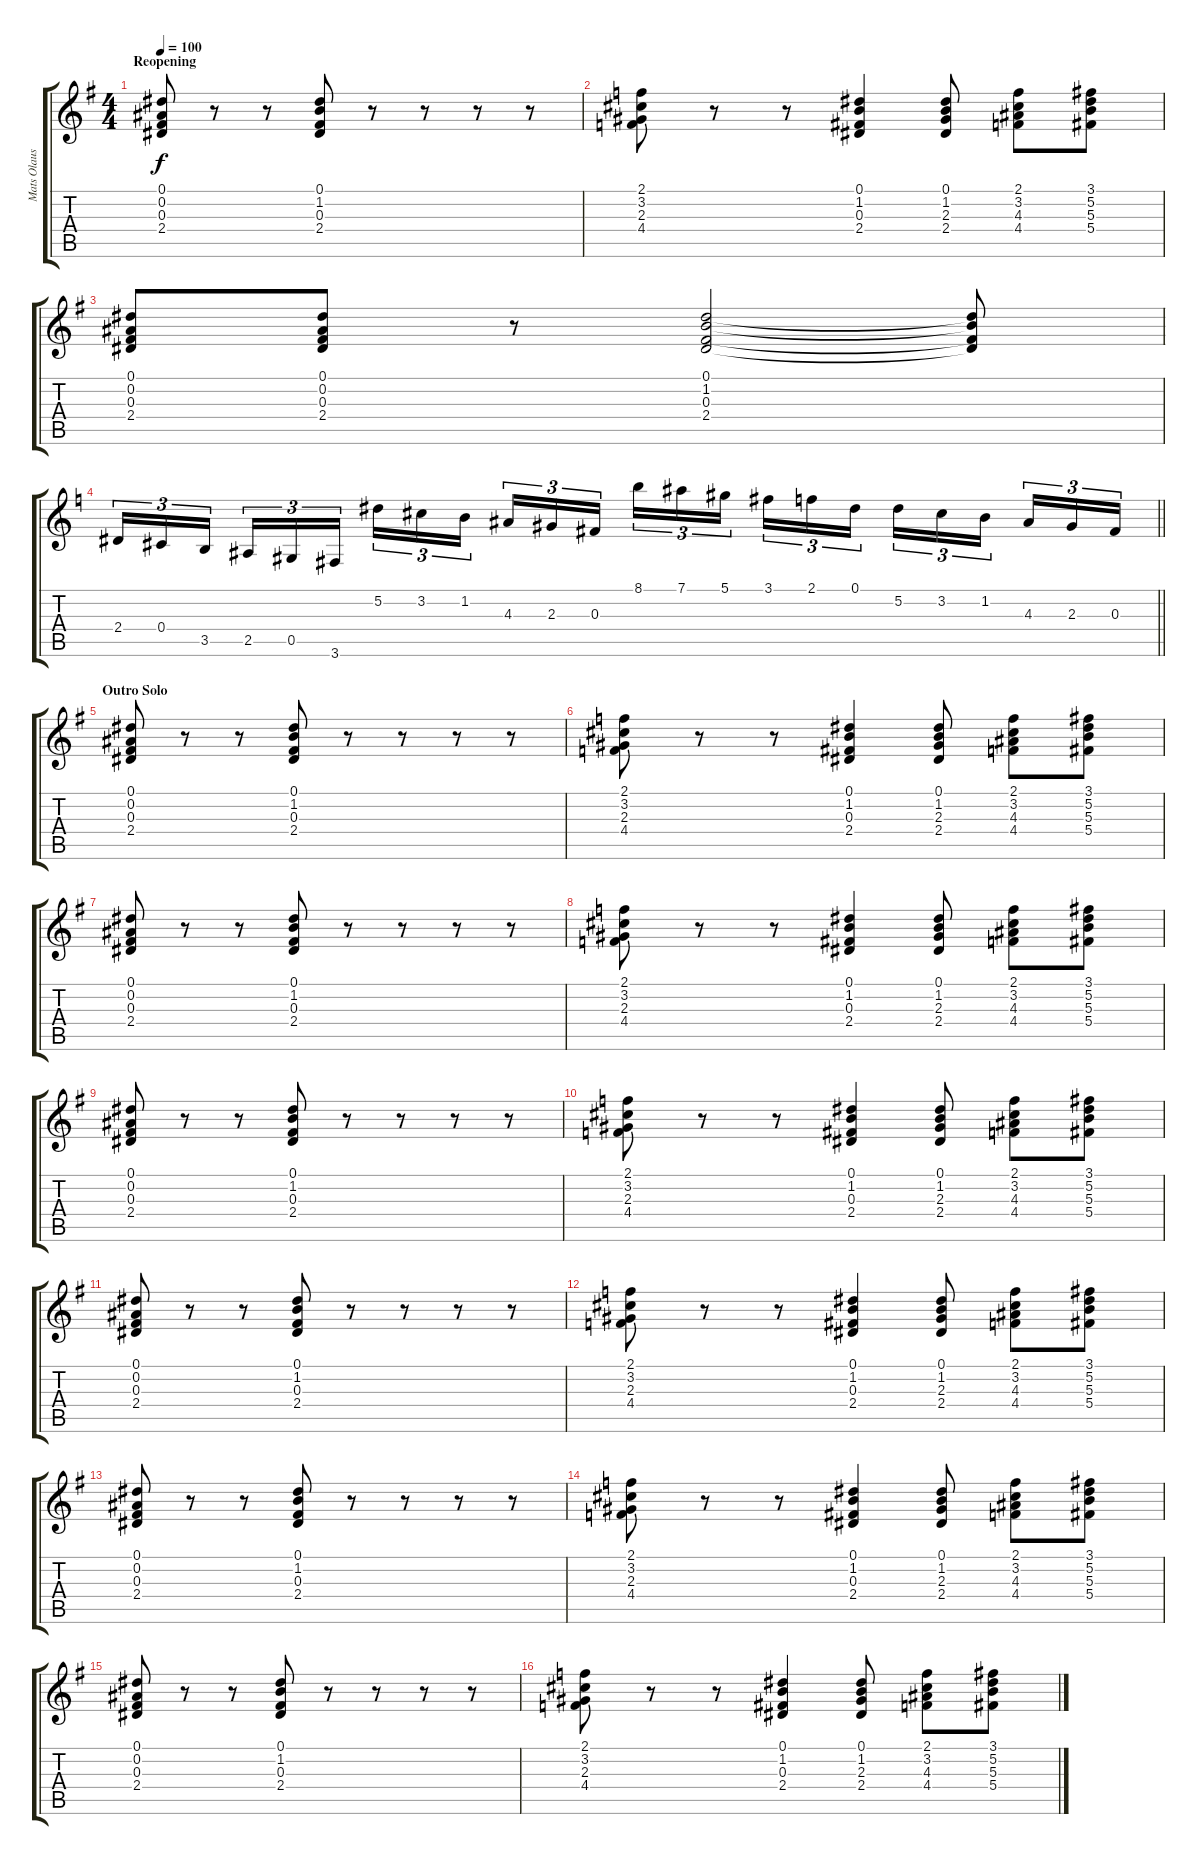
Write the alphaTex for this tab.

\track ("Mats Olausson " "Mats Olaus") {instrument rockorgan}
\staff {score tabs}
\tuning (Eb5 Bb4 Gb4 Db4 Ab3 Eb3) {hide}
\ts (4 4)
\section ("" "Reopening")
\tempo 100
\clef g2
\ks g
(0.1 0.2 0.3 2.4).8{dy f} r.8 r.8 (0.1 1.2 0.3 2.4).8 r.8 r.8 r.8 r.8 |
(2.1 3.2 2.3 4.4).8 r.8 r.8 (0.1 1.2 0.3 2.4).4 (0.1 1.2 2.3 2.4).8 (2.1 3.2 4.3 4.4).8 (3.1 5.2 5.3 5.4).8 |
(0.1 0.2 0.3 2.4).8 (0.1 0.2 0.3 2.4).8 r.8 (0.1 1.2 0.3 2.4).2 (0.1{t} 1.2{t} 0.3{t} 2.4{t}).8 |
\barLineRight lightlight
\ks c
2.4.16{tu (3 2)} 0.4.16{tu (3 2)} 3.5.16{tu (3 2) beam splitsecondary} 2.5.16{tu (3 2)} 0.5.16{tu (3 2)} 3.6.16{tu (3 2)} 5.2.16{tu (3 2)} 3.2.16{tu (3 2)} 1.2.16{tu (3 2) beam splitsecondary} 4.3.16{tu (3 2)} 2.3.16{tu (3 2)} 0.3.16{tu (3 2)} 8.1.16{tu (3 2)} 7.1.16{tu (3 2)} 5.1.16{tu (3 2) beam splitsecondary} 3.1.16{tu (3 2)} 2.1.16{tu (3 2)} 0.1.16{tu (3 2)} 5.2.16{tu (3 2)} 3.2.16{tu (3 2)} 1.2.16{tu (3 2) beam splitsecondary} 4.3.16{tu (3 2)} 2.3.16{tu (3 2)} 0.3.16{tu (3 2)} |
\section ("" "Outro Solo")
\ks g
(0.1 0.2 0.3 2.4).8 r.8 r.8 (0.1 1.2 0.3 2.4).8 r.8 r.8 r.8 r.8 |
(2.1 3.2 2.3 4.4).8 r.8 r.8 (0.1 1.2 0.3 2.4).4 (0.1 1.2 2.3 2.4).8 (2.1 3.2 4.3 4.4).8 (3.1 5.2 5.3 5.4).8 |
(0.1 0.2 0.3 2.4).8 r.8 r.8 (0.1 1.2 0.3 2.4).8 r.8 r.8 r.8 r.8 |
(2.1 3.2 2.3 4.4).8 r.8 r.8 (0.1 1.2 0.3 2.4).4 (0.1 1.2 2.3 2.4).8 (2.1 3.2 4.3 4.4).8 (3.1 5.2 5.3 5.4).8 |
(0.1 0.2 0.3 2.4).8 r.8 r.8 (0.1 1.2 0.3 2.4).8 r.8 r.8 r.8 r.8 |
(2.1 3.2 2.3 4.4).8 r.8 r.8 (0.1 1.2 0.3 2.4).4 (0.1 1.2 2.3 2.4).8 (2.1 3.2 4.3 4.4).8 (3.1 5.2 5.3 5.4).8 |
(0.1 0.2 0.3 2.4).8 r.8 r.8 (0.1 1.2 0.3 2.4).8 r.8 r.8 r.8 r.8 |
(2.1 3.2 2.3 4.4).8 r.8 r.8 (0.1 1.2 0.3 2.4).4 (0.1 1.2 2.3 2.4).8 (2.1 3.2 4.3 4.4).8 (3.1 5.2 5.3 5.4).8 |
(0.1 0.2 0.3 2.4).8 r.8 r.8 (0.1 1.2 0.3 2.4).8 r.8 r.8 r.8 r.8 |
(2.1 3.2 2.3 4.4).8 r.8 r.8 (0.1 1.2 0.3 2.4).4 (0.1 1.2 2.3 2.4).8 (2.1 3.2 4.3 4.4).8 (3.1 5.2 5.3 5.4).8 |
(0.1 0.2 0.3 2.4).8 r.8 r.8 (0.1 1.2 0.3 2.4).8 r.8 r.8 r.8 r.8 |
(2.1 3.2 2.3 4.4).8 r.8 r.8 (0.1 1.2 0.3 2.4).4 (0.1 1.2 2.3 2.4).8 (2.1 3.2 4.3 4.4).8 (3.1 5.2 5.3 5.4).8
